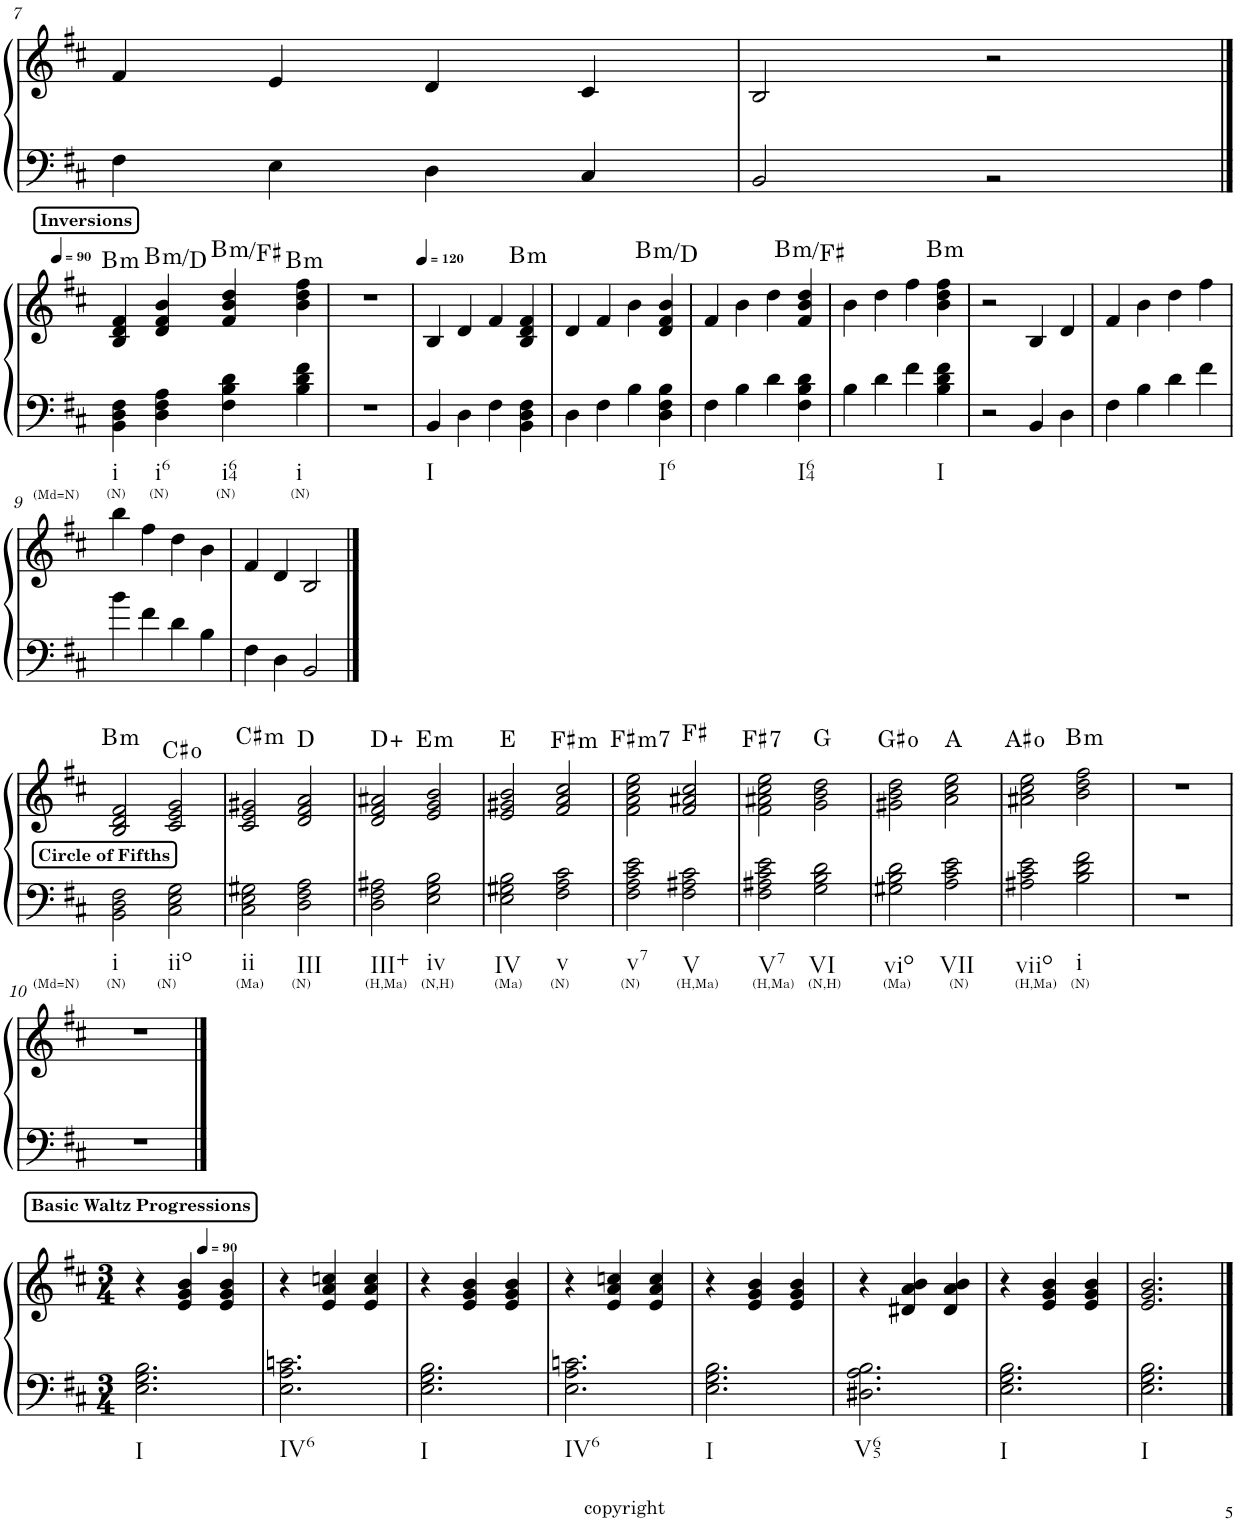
**kern	**kern	**harte
*part1	*part1	*part1
*staff2	*staff1	*
*I"Piano	*	*
*I'Pno.	*	*
!!LO:PB:g=z
*clefF4	*clefG2	*
*k[f#c#]	*k[f#c#]	*
*M4/4	*M4/4	*
=7	=7	=7
4F#\	4f#/	.
4E\	4e/	.
4D\	4d/	.
4C#/	4c#/	.
=8	=8	=8
2BB/	2B/	.
2rBB	2r	.
!!LO:LB:g=z
==1	==1	==1
!!LO:REH:place=s1:a:B:cj:fs=8:t=Inversions
*	*MM90	*
!LO:TX:b:t=(N)	!	!
!LO:TX:b:t=(Md=N)	!	!LO:H:kt=m
4BB\ 4D\ 4F#\	4B/ 4d/ 4f#/	B:min
!LO:TX:b:t=(N)	!	!LO:H:kt=m
4D\ 4F#\ 4A\	4d/ 4f#/ 4b/	B:min/b3
!LO:TX:b:t=(N)	!	!LO:H:kt=m
4F#\ 4B\ 4d\	4f#/ 4b/ 4dd/	B:min/5
!LO:TX:b:t=(N)	!	!LO:H:kt=m
4B\ 4d\ 4f#\	4b\ 4dd\ 4ff#\	B:min
=2	=2	=2
1r	1r	.
=3	=3	=3
*	*MM120	*
4BB/	4B/	.
4D\	4d/	.
4F#\	4f#/	.
!	!	!LO:H:kt=m
4BB\ 4D\ 4F#\	4B/ 4d/ 4f#/	B:min
=4	=4	=4
4D\	4d/	.
4F#\	4f#/	.
4B\	4b\	.
!	!	!LO:H:kt=m
4D\ 4F#\ 4B\	4d/ 4f#/ 4b/	B:min/b3
=5	=5	=5
4F#\	4f#/	.
4B\	4b\	.
4d\	4dd\	.
!	!	!LO:H:kt=m
4F#\ 4B\ 4d\	4f#/ 4b/ 4dd/	B:min/5
=6	=6	=6
4B\	4b\	.
4d\	4dd\	.
4f#\	4ff#\	.
!	!	!LO:H:kt=m
4B\ 4d\ 4f#\	4b\ 4dd\ 4ff#\	B:min
=7	=7	=7
2r	2r	.
4BB/	4B/	.
4D\	4d/	.
=8	=8	=8
4F#\	4f#/	.
4B\	4b\	.
4d\	4dd\	.
4f#\	4ff#\	.
!!LO:LB:g=z
=9	=9	=9
4b\	4bb\	.
4f#\	4ff#\	.
4d\	4dd\	.
4B\	4b\	.
=10	=10	=10
4F#\	4f#/	.
4D\	4d/	.
2BB/	2B/	.
!!LO:LB:g=z
!!LO:REH:place=s1:b:B:cj:fs=8:t=Circle of Fifths
==1	==1	==1
!LO:TX:b:t=(N)	!	!
!LO:TX:b:t=(Md=N)	!	!LO:H:kt=m
2BB\ 2D\ 2F#\	2B/ 2d/ 2f#/	B:min
!LO:TX:b:t=(N)	!	!
2C#\ 2E\ 2G\	2c#/ 2e/ 2g/	C#:dim
=2	=2	=2
!LO:TX:b:t=(Ma)	!	!LO:H:kt=m
2C#\ 2E\ 2G#X\	2c#/ 2e/ 2g#X/	C#:min
!LO:TX:b:t=(N)	!	!
2D\ 2F#\ 2A\	2d/ 2f#/ 2a/	D:maj
=3	=3	=3
!LO:TX:b:t=(H,Ma)	!	!
2D\ 2F#\ 2A#X\	2d/ 2f#/ 2a#X/	D:aug
!LO:TX:b:t=(N,H)	!	!LO:H:kt=m
2E\ 2G\ 2B\	2e/ 2g/ 2b/	E:min
=4	=4	=4
!LO:TX:b:t=(Ma)	!	!
2E\ 2G#X\ 2B\	2e/ 2g#X/ 2b/	E:maj
!LO:TX:b:t=(N)	!	!LO:H:kt=m
2F#\ 2A\ 2c#\	2f#/ 2a/ 2cc#/	F#:min
=5	=5	=5
!LO:TX:b:t=(N)	!	!LO:H:kt=m7
2F#\ 2A\ 2c#\ 2e\	2f#\ 2a\ 2cc#\ 2ee\	F#:min7
!LO:TX:b:t=(H,Ma)	!	!
2F#\ 2A#X\ 2c#\	2f#/ 2a#X/ 2cc#/	F#:maj
=6	=6	=6
!LO:TX:b:t=(H,Ma)	!	!LO:H:kt=7
2F#\ 2A#X\ 2c#\ 2e\	2f#\ 2a#X\ 2cc#\ 2ee\	F#:7
!LO:TX:b:t=(N,H)	!	!
2G\ 2B\ 2d\	2g\ 2b\ 2dd\	G:maj
=7	=7	=7
!LO:TX:b:t=(Ma)	!	!
2G#X\ 2B\ 2d\	2g#X\ 2b\ 2dd\	G#:dim
!LO:TX:b:t=(N)	!	!
2A\ 2c#\ 2e\	2a\ 2cc#\ 2ee\	A:maj
=8	=8	=8
!LO:TX:b:t=(H,Ma)	!	!
2A#X\ 2c#\ 2e\	2a#X\ 2cc#\ 2ee\	A#:dim
!LO:TX:b:t=(N)	!	!LO:H:kt=m
2B\ 2d\ 2f#\	2b\ 2dd\ 2ff#\	B:min
=9	=9	=9
1r	1r	.
!!LO:LB:g=z
=10	=10	=10
1r	1r	.
!!LO:LB:g=z
==1	==1	==1
!!LO:REH:place=s1:a:B:cj:fs=8:t=Basic Waltz Progressions
*M3/4	*M3/4	*
*	*MM90	*
2.E\ 2.G\ 2.B\	4r	.
.	4e/ 4g/ 4b/	.
.	4e/ 4g/ 4b/	.
=2	=2	=2
2.E\ 2.A\ 2.cn\	4r	.
.	4e/ 4a/ 4ccn/	.
.	4e/ 4a/ 4cc/	.
=3	=3	=3
2.E\ 2.G\ 2.B\	4r	.
.	4e/ 4g/ 4b/	.
.	4e/ 4g/ 4b/	.
=4	=4	=4
2.E\ 2.A\ 2.cn\	4r	.
.	4e/ 4a/ 4ccn/	.
.	4e/ 4a/ 4cc/	.
=5	=5	=5
2.E\ 2.G\ 2.B\	4r	.
.	4e/ 4g/ 4b/	.
.	4e/ 4g/ 4b/	.
=6	=6	=6
2.D#X\ 2.A\ 2.B\	4r	.
.	4d#X/ 4a/ 4b/	.
.	4d#/ 4a/ 4b/	.
=7	=7	=7
2.E\ 2.G\ 2.B\	4r	.
.	4e/ 4g/ 4b/	.
.	4e/ 4g/ 4b/	.
=8	=8	=8
2.E\ 2.G\ 2.B\	2.e/ 2.g/ 2.b/	.
==	==	==
*-	*-	*-
